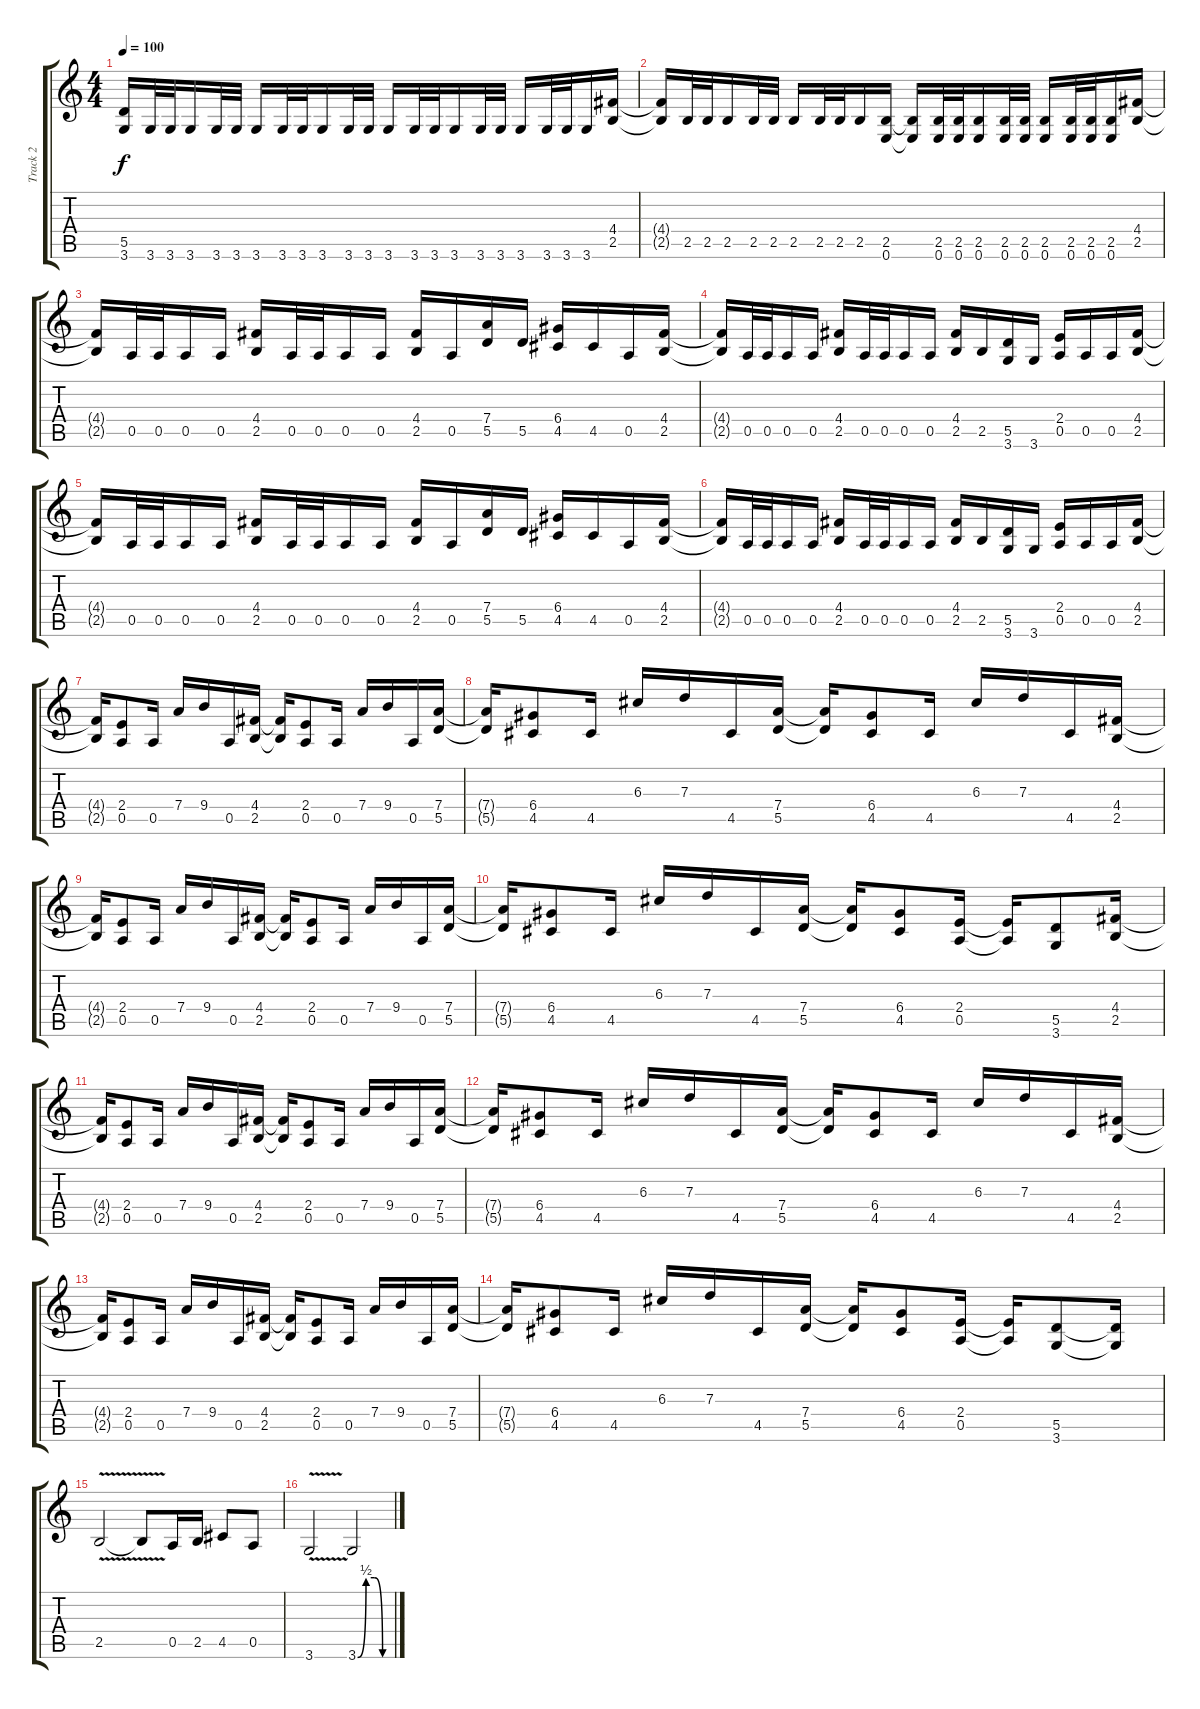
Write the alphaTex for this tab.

\track ("Track 2" "Track 2") {instrument distortionguitar}
\staff {score tabs}
\tuning (E4 B3 G3 D3 A2 E2) {hide}
\ts (4 4)
\tempo 100
\clef g2
\ks c
(5.5{t} 3.6{t}).16{dy f} 3.6.32 3.6.32 3.6.16 3.6.32 3.6.32 3.6.16 3.6.32 3.6.32 3.6.16 3.6.32 3.6.32 3.6.16 3.6.32 3.6.32 3.6.16 3.6.32 3.6.32 3.6.16 3.6.32 3.6.32 3.6.16 (4.4 2.5).16 |
(4.4{t} 2.5{t}).16 2.5.32 2.5.32 2.5.16 2.5.32 2.5.32 2.5.16 2.5.32 2.5.32 2.5.16 (2.5 0.6).16 (2.5{t} 0.6{t}).16 (2.5 0.6).32 (2.5 0.6).32 (2.5 0.6).16 (2.5 0.6).32 (2.5 0.6).32 (2.5 0.6).16 (2.5 0.6).32 (2.5 0.6).32 (2.5 0.6).16 (4.4 2.5).16 |
(4.4{t} 2.5{t}).16 0.5.32 0.5.32 0.5.16 0.5.16 (4.4 2.5).16 0.5.32 0.5.32 0.5.16 0.5.16 (4.4 2.5).16 0.5.16 (7.4 5.5).16 5.5.16 (6.4 4.5).16 4.5.16 0.5.16 (4.4 2.5).16 |
(4.4{t} 2.5{t}).16 0.5.32 0.5.32 0.5.16 0.5.16 (4.4 2.5).16 0.5.32 0.5.32 0.5.16 0.5.16 (4.4 2.5).16 2.5.16 (5.5 3.6).16 3.6.16 (2.4 0.5).16 0.5.16 0.5.16 (4.4 2.5).16 |
(4.4{t} 2.5{t}).16 0.5.32 0.5.32 0.5.16 0.5.16 (4.4 2.5).16 0.5.32 0.5.32 0.5.16 0.5.16 (4.4 2.5).16 0.5.16 (7.4 5.5).16 5.5.16 (6.4 4.5).16 4.5.16 0.5.16 (4.4 2.5).16 |
(4.4{t} 2.5{t}).16 0.5.32 0.5.32 0.5.16 0.5.16 (4.4 2.5).16 0.5.32 0.5.32 0.5.16 0.5.16 (4.4 2.5).16 2.5.16 (5.5 3.6).16 3.6.16 (2.4 0.5).16 0.5.16 0.5.16 (4.4 2.5).16 |
(4.4{t} 2.5{t}).16 (2.4 0.5).8 0.5.16 7.4.16 9.4.16 0.5.16 (4.4 2.5).16 (4.4{t} 2.5{t}).16 (2.4 0.5).8 0.5.16 7.4.16 9.4.16 0.5.16 (7.4 5.5).16 |
(7.4{t} 5.5{t}).16 (6.4 4.5).8 4.5.16 6.3.16 7.3.16 4.5.16 (7.4 5.5).16 (7.4{t} 5.5{t}).16 (6.4 4.5).8 4.5.16 6.3.16 7.3.16 4.5.16 (4.4 2.5).16 |
(4.4{t} 2.5{t}).16 (2.4 0.5).8 0.5.16 7.4.16 9.4.16 0.5.16 (4.4 2.5).16 (4.4{t} 2.5{t}).16 (2.4 0.5).8 0.5.16 7.4.16 9.4.16 0.5.16 (7.4 5.5).16 |
(7.4{t} 5.5{t}).16 (6.4 4.5).8 4.5.16 6.3.16 7.3.16 4.5.16 (7.4 5.5).16 (7.4{t} 5.5{t}).16 (6.4 4.5).8 (2.4 0.5).16 (2.4{t} 0.5{t}).16 (5.5 3.6).8 (4.4 2.5).16 |
(4.4{t} 2.5{t}).16 (2.4 0.5).8 0.5.16 7.4.16 9.4.16 0.5.16 (4.4 2.5).16 (4.4{t} 2.5{t}).16 (2.4 0.5).8 0.5.16 7.4.16 9.4.16 0.5.16 (7.4 5.5).16 |
(7.4{t} 5.5{t}).16 (6.4 4.5).8 4.5.16 6.3.16 7.3.16 4.5.16 (7.4 5.5).16 (7.4{t} 5.5{t}).16 (6.4 4.5).8 4.5.16 6.3.16 7.3.16 4.5.16 (4.4 2.5).16 |
(4.4{t} 2.5{t}).16 (2.4 0.5).8 0.5.16 7.4.16 9.4.16 0.5.16 (4.4 2.5).16 (4.4{t} 2.5{t}).16 (2.4 0.5).8 0.5.16 7.4.16 9.4.16 0.5.16 (7.4 5.5).16 |
(7.4{t} 5.5{t}).16 (6.4 4.5).8 4.5.16 6.3.16 7.3.16 4.5.16 (7.4 5.5).16 (7.4{t} 5.5{t}).16 (6.4 4.5).8 (2.4 0.5).16 (2.4{t} 0.5{t}).16 (5.5 3.6).8 (5.5{t} 3.6{t}).16 |
2.5{v}.2 2.5{t}.8 0.5.16 2.5.16 4.5.8 0.5.8 |
3.6{v}.2 3.6{be (custom 0 0 15 2 30 2 45 0 60 0)}.2
